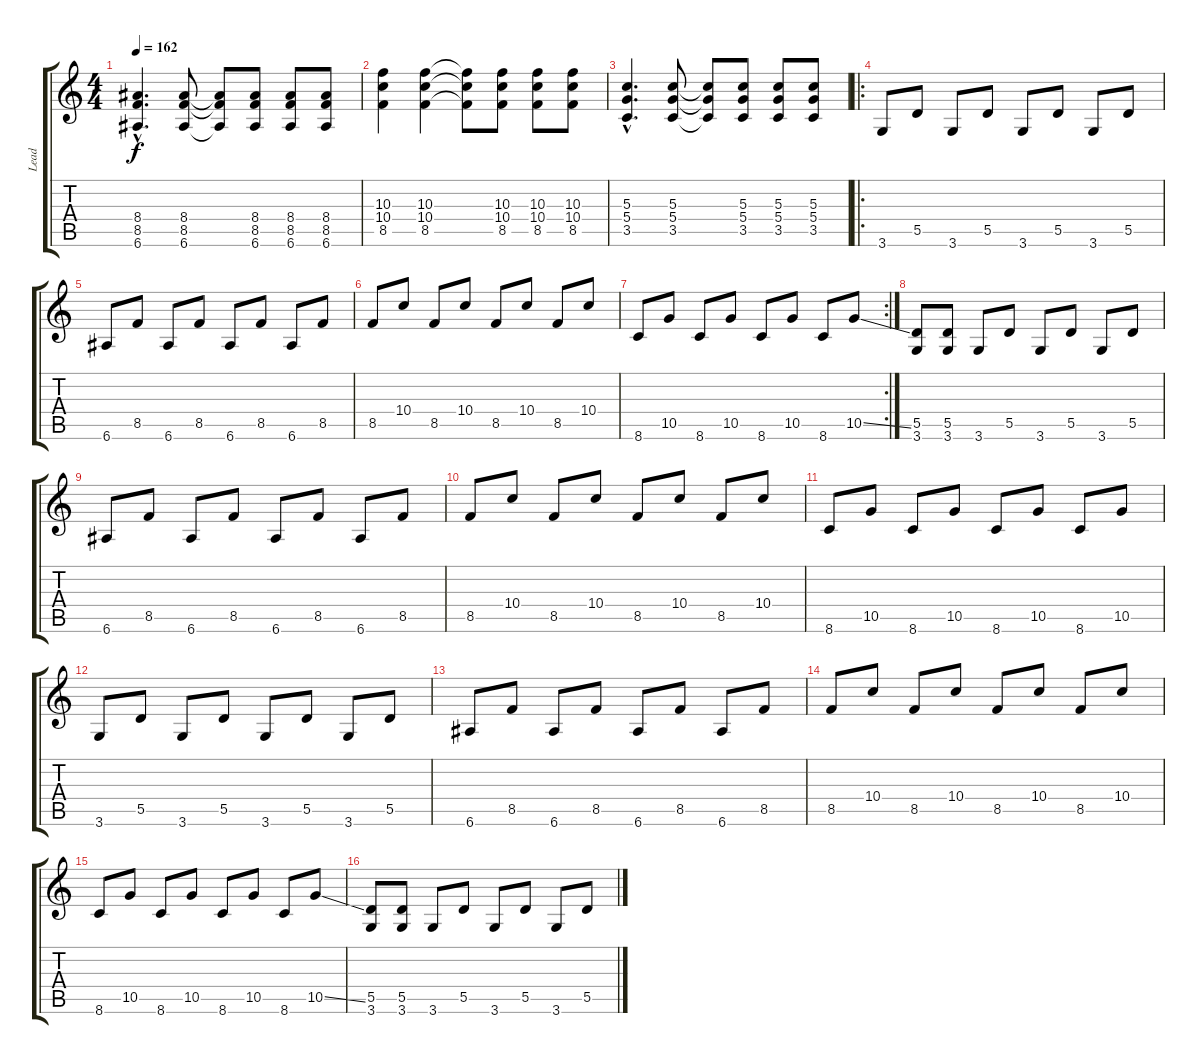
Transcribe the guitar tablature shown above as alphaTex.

\track ("Lead" "Lead") {instrument distortionguitar}
\staff {score tabs}
\tuning (E4 B3 G3 D3 A2 E2) {hide}
\ts (4 4)
\tempo 162
\clef g2
\ks c
(8.4{hac} 8.5{hac} 6.6{hac}).4{d dy f} (8.4 8.5 6.6).8 (8.4{t} 8.5{t} 6.6{t}).8 (8.4 8.5 6.6).8 (8.4 8.5 6.6).8 (8.4 8.5 6.6).8 |
(10.3 10.4 8.5).4 (10.3 10.4 8.5).4 (10.3{t} 10.4{t} 8.5{t}).8 (10.3 10.4 8.5).8 (10.3 10.4 8.5).8 (10.3 10.4 8.5).8 |
(5.3{hac} 5.4{hac} 3.5{hac}).4{d} (5.3 5.4 3.5).8 (5.3{t} 5.4{t} 3.5{t}).8 (5.3 5.4 3.5).8 (5.3 5.4 3.5).8 (5.3 5.4 3.5).8 |
\ro
3.6.8 5.5.8 3.6.8 5.5.8 3.6.8 5.5.8 3.6.8 5.5.8 |
6.6.8 8.5.8 6.6.8 8.5.8 6.6.8 8.5.8 6.6.8 8.5.8 |
8.5.8 10.4.8 8.5.8 10.4.8 8.5.8 10.4.8 8.5.8 10.4.8 |
\rc 2
8.6.8 10.5.8 8.6.8 10.5.8 8.6.8 10.5.8 8.6.8 10.5{ss}.8 |
(5.5 3.6).8 (5.5 3.6).8 3.6.8 5.5.8 3.6.8 5.5.8 3.6.8 5.5.8 |
6.6.8 8.5.8 6.6.8 8.5.8 6.6.8 8.5.8 6.6.8 8.5.8 |
8.5.8 10.4.8 8.5.8 10.4.8 8.5.8 10.4.8 8.5.8 10.4.8 |
8.6.8 10.5.8 8.6.8 10.5.8 8.6.8 10.5.8 8.6.8 10.5.8 |
3.6.8 5.5.8 3.6.8 5.5.8 3.6.8 5.5.8 3.6.8 5.5.8 |
6.6.8 8.5.8 6.6.8 8.5.8 6.6.8 8.5.8 6.6.8 8.5.8 |
8.5.8 10.4.8 8.5.8 10.4.8 8.5.8 10.4.8 8.5.8 10.4.8 |
8.6.8 10.5.8 8.6.8 10.5.8 8.6.8 10.5.8 8.6.8 10.5{ss}.8 |
(5.5 3.6).8 (5.5 3.6).8 3.6.8 5.5.8 3.6.8 5.5.8 3.6.8 5.5{ss}.8
